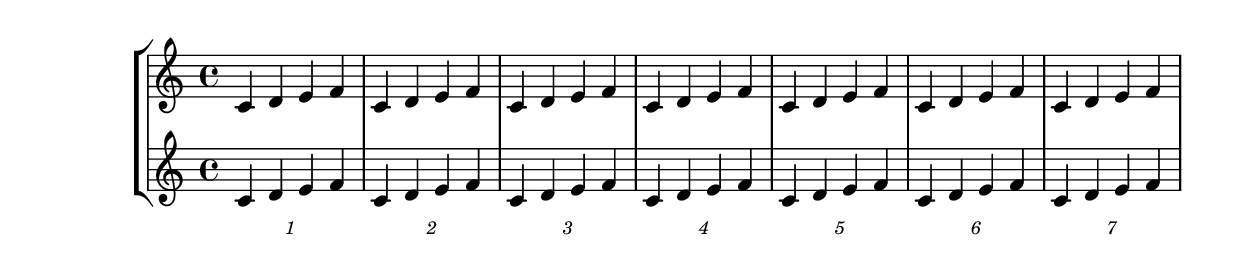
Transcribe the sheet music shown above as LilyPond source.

\layout {
  \context {
    \Dynamics
    \consists #Measure_counter_engraver
    \override MeasureCounter.direction = #DOWN
    \override MeasureCounter.font-encoding = #'latin1
    \override MeasureCounter.font-shape = #'italic
    % to control the distance of the Dynamics context from the staff:
    \override VerticalAxisGroup.nonstaff-relatedstaff-spacing.padding = #2
  }
  \context {
    \Score
    \remove "Bar_number_engraver"
  }
}

pattern = \repeat unfold 7 { c'4 d' e' f' }

\new StaffGroup <<
  \new Staff {
    \pattern
  }
  \new Staff {
    \pattern
  }
  \new Dynamics {
    \startMeasureCount
    s1*7
    \stopMeasureCount
  }
>>
